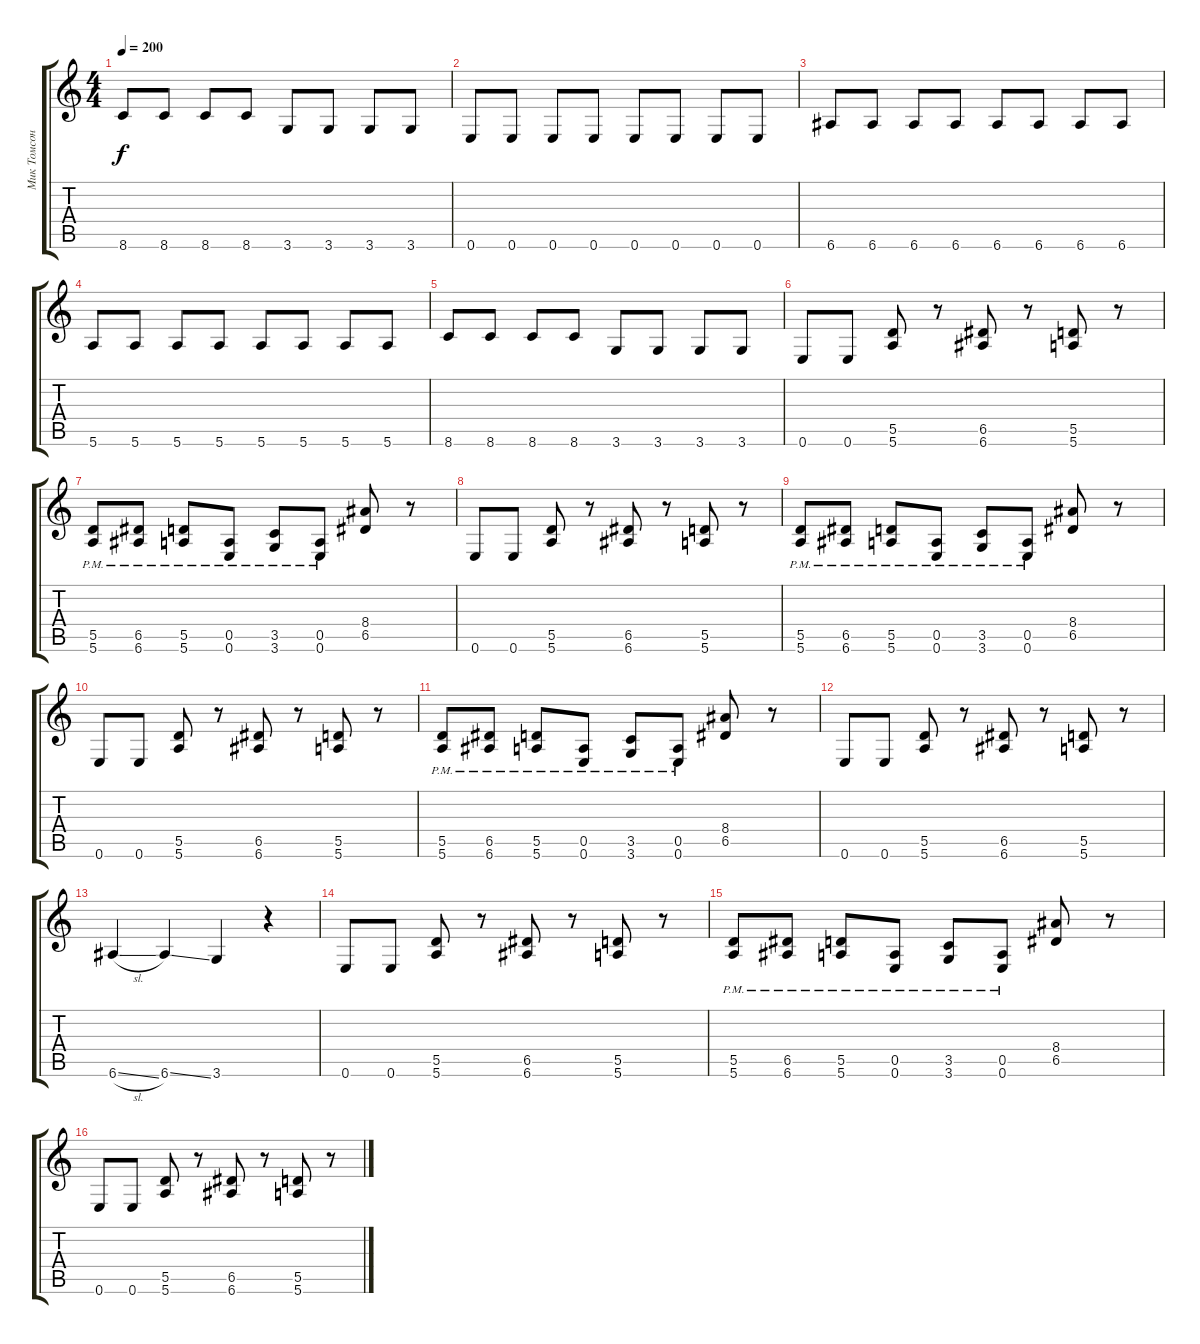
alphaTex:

\track ("Мик Томсон" "Мик Томсон") {instrument distortionguitar}
\staff {score tabs}
\tuning (E4 B3 G3 D3 A2 E2) {hide}
\ts (4 4)
\tempo 200
\clef g2
\ks c
8.6.8{dy f} 8.6.8 8.6.8 8.6.8 3.6.8 3.6.8 3.6.8 3.6.8 |
0.6.8 0.6.8 0.6.8 0.6.8 0.6.8 0.6.8 0.6.8 0.6.8 |
6.6.8 6.6.8 6.6.8 6.6.8 6.6.8 6.6.8 6.6.8 6.6.8 |
5.6.8 5.6.8 5.6.8 5.6.8 5.6.8 5.6.8 5.6.8 5.6.8 |
8.6.8 8.6.8 8.6.8 8.6.8 3.6.8 3.6.8 3.6.8 3.6.8 |
0.6.8 0.6.8 (5.5 5.6).8 r.8 (6.5 6.6).8 r.8 (5.5 5.6).8 r.8 |
(5.5 5.6{pm}).8 (6.5 6.6{pm}).8 (5.5 5.6{pm}).8 (0.5 0.6{pm}).8 (3.5 3.6{pm}).8 (0.5 0.6{pm}).8 (8.4 6.5).8 r.8 |
0.6.8 0.6.8 (5.5 5.6).8 r.8 (6.5 6.6).8 r.8 (5.5 5.6).8 r.8 |
(5.5 5.6{pm}).8 (6.5 6.6{pm}).8 (5.5 5.6{pm}).8 (0.5 0.6{pm}).8 (3.5 3.6{pm}).8 (0.5 0.6{pm}).8 (8.4 6.5).8 r.8 |
0.6.8 0.6.8 (5.5 5.6).8 r.8 (6.5 6.6).8 r.8 (5.5 5.6).8 r.8 |
(5.5 5.6{pm}).8 (6.5 6.6{pm}).8 (5.5 5.6{pm}).8 (0.5 0.6{pm}).8 (3.5 3.6{pm}).8 (0.5 0.6{pm}).8 (8.4 6.5).8 r.8 |
0.6.8 0.6.8 (5.5 5.6).8 r.8 (6.5 6.6).8 r.8 (5.5 5.6).8 r.8 |
6.6{sl}.4 6.6{ss}.4 3.6.4 r.4 |
0.6.8 0.6.8 (5.5 5.6).8 r.8 (6.5 6.6).8 r.8 (5.5 5.6).8 r.8 |
(5.5 5.6{pm}).8 (6.5 6.6{pm}).8 (5.5 5.6{pm}).8 (0.5 0.6{pm}).8 (3.5 3.6{pm}).8 (0.5 0.6{pm}).8 (8.4 6.5).8 r.8 |
0.6.8 0.6.8 (5.5 5.6).8 r.8 (6.5 6.6).8 r.8 (5.5 5.6).8 r.8
